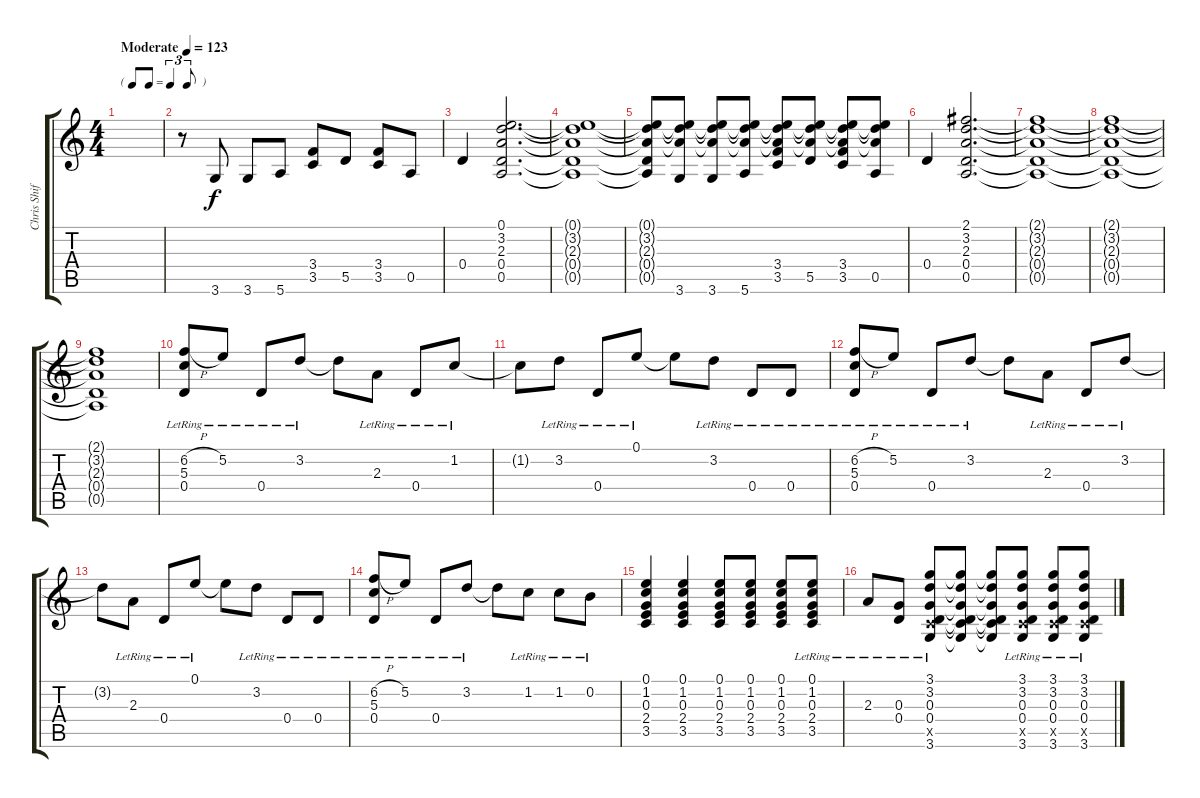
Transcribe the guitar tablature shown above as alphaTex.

\track ("Chris Shifflet - Lead Guitar" "Chris Shif") {instrument overdrivenguitar}
\staff {score tabs}
\tuning (E4 B3 G3 D3 A2 E2) {hide}
\ts (4 4)
\tf triplet8th
\tempo (123 "Moderate")
\clef g2
\ks c
|
r.8 3.6.8 3.6.8 5.6.8 (3.4 3.5).8 5.5.8 (3.4 3.5).8 0.5.8 |
0.4.4 (0.1 3.2 2.3 0.4 0.5).2{d} |
(0.1{t} 3.2{t} 2.3{t} 0.4{t} 0.5{t}).1 |
(0.1{t} 3.2{t} 2.3{t} 0.4{t} 0.5{t}).8 (0.1{t} 3.2{t} 2.3{t} 3.6).8 (0.1{t} 3.2{t} 2.3{t} 3.6).8 (0.1{t} 3.2{t} 2.3{t} 5.6).8 (0.1{t} 3.2{t} 2.3{t} 3.4 3.5).8 (0.1{t} 3.2{t} 2.3{t} 5.5).8 (0.1{t} 3.2{t} 2.3{t} 3.4 3.5).8 (0.1{t} 3.2{t} 2.3{t} 0.5).8 |
0.4.4 (2.1 3.2 2.3 0.4 0.5).2{d} |
(2.1{t} 3.2{t} 2.3{t} 0.4{t} 0.5{t}).1 |
(2.1{t} 3.2{t} 2.3{t} 0.4{t} 0.5{t}).1 |
(2.1{t} 3.2{t} 2.3{t} 0.4{t} 0.5{t}).1 |
(6.2{h lr} 5.3{lr} 0.4{lr}).8 5.2{lr}.8 0.4{lr}.8 3.2{lr}.8 3.2{t}.8 2.3{lr}.8 0.4{lr}.8 1.2{lr}.8 |
1.2{t}.8 3.2{lr}.8 0.4{lr}.8 0.1{lr}.8 0.1{t}.8 3.2{lr}.8 0.4{lr}.8 0.4{lr}.8 |
(6.2{h lr} 5.3{lr} 0.4{lr}).8 5.2{lr}.8 0.4{lr}.8 3.2{lr}.8 3.2{t}.8 2.3{lr}.8 0.4{lr}.8 3.2{lr}.8 |
3.2{t}.8 2.3{lr}.8 0.4{lr}.8 0.1{lr}.8 0.1{t}.8 3.2{lr}.8 0.4{lr}.8 0.4{lr}.8 |
(6.2{h lr} 5.3{lr} 0.4{lr}).8 5.2{lr}.8 0.4{lr}.8 3.2{lr}.8 3.2{t}.8 1.2{lr}.8 1.2{lr}.8 0.2{lr}.8 |
(0.1 1.2 0.3 2.4 3.5).4 (0.1 1.2 0.3 2.4 3.5).4 (0.1 1.2 0.3 2.4 3.5).8 (0.1 1.2 0.3 2.4 3.5).8 (0.1 1.2 0.3 2.4 3.5).8 (0.1{lr} 1.2{lr} 0.3{lr} 2.4{lr} 3.5{lr}).8 |
2.3{lr}.8 (0.3{lr} 0.4{lr}).8 (3.1{lr} 3.2{lr} 0.3{lr} 0.4{lr} 3.5{x} 3.6{lr}).8 (3.1{t} 3.2{t} 0.3{t} 0.4{t} 3.5{t} 3.6{t}).8 (3.1{t} 3.2{t} 0.3{t} 0.4{t} 3.5{t} 3.6{t}).8 (3.1{lr} 3.2{lr} 0.3{lr} 0.4{lr} 3.5{x} 3.6{lr}).8 (3.1{lr} 3.2{lr} 0.3{lr} 0.4{lr} 3.5{x} 3.6{lr}).8 (3.1{lr} 3.2{lr} 0.3{lr} 0.4{lr} 3.5{x} 3.6{lr}).8
